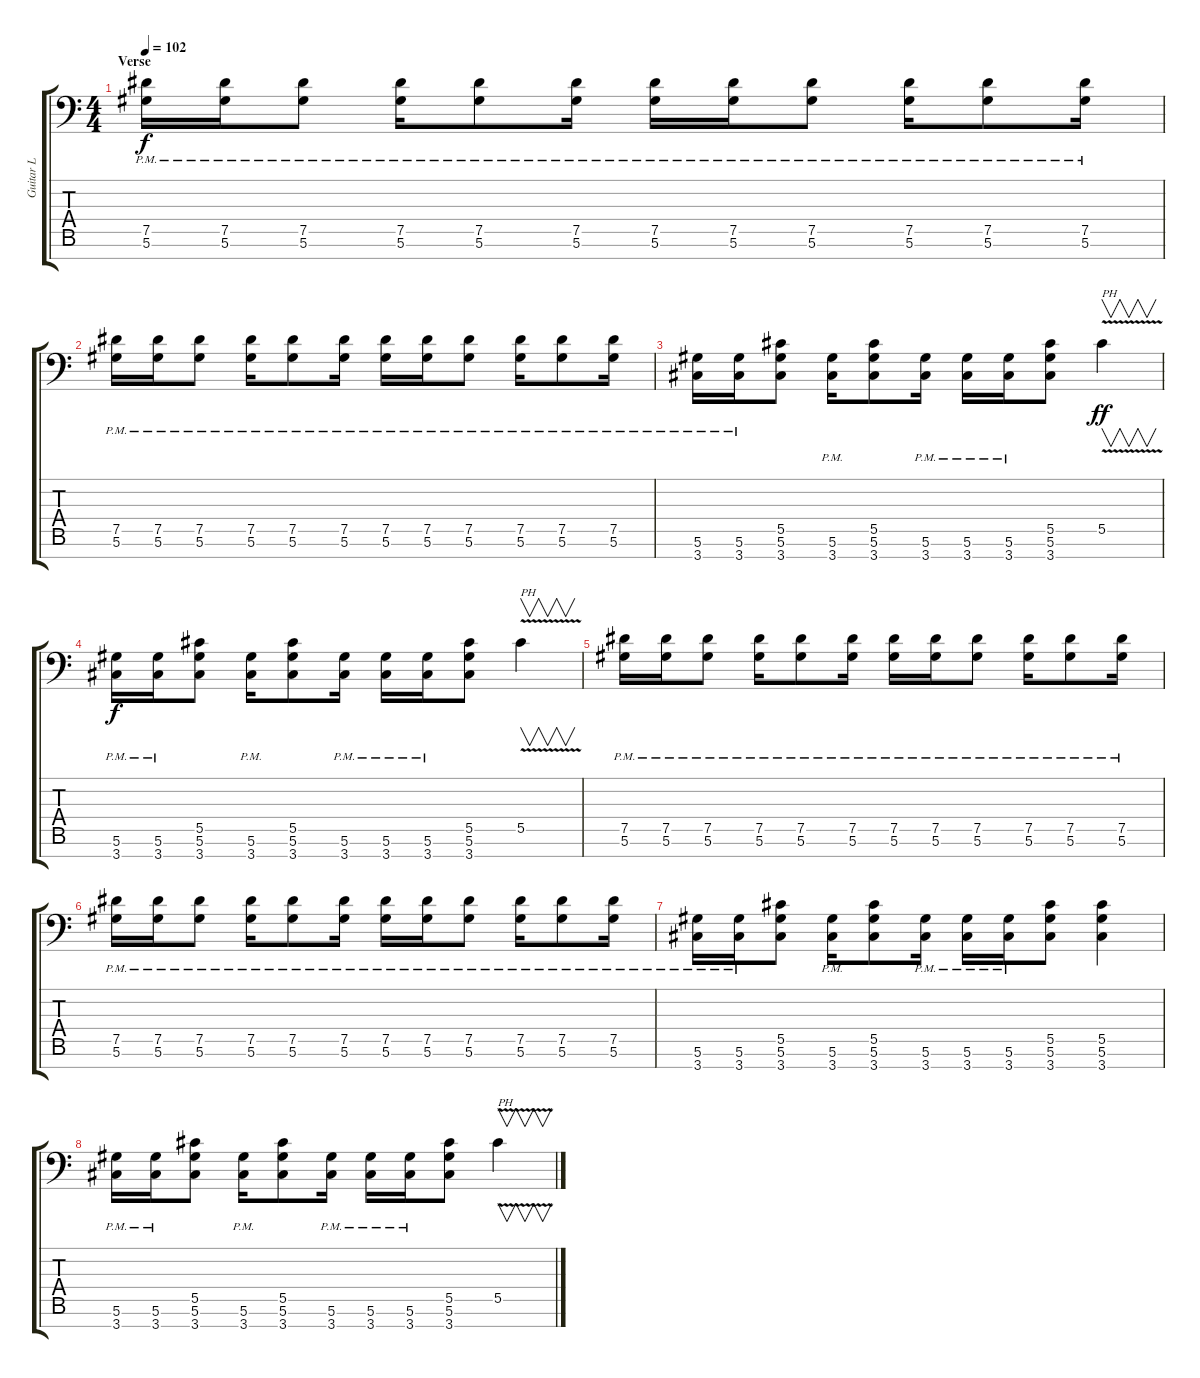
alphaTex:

\track ("Guitar L" "Guitar L") {instrument distortionguitar}
\staff {score tabs}
\tuning (Eb4 Bb3 Gb3 Db3 Ab2 Eb2 Bb1) {hide}
\ts (4 4)
\section ("" "Verse")
\tempo 102
\clef f4
\ks c
(7.5{pm} 5.6{pm}).16{dy f} (7.5{pm} 5.6{pm}).16 (7.5{pm} 5.6{pm}).8 (7.5{pm} 5.6{pm}).16 (7.5{pm} 5.6{pm}).8 (7.5{pm} 5.6{pm}).16 (7.5{pm} 5.6{pm}).16 (7.5{pm} 5.6{pm}).16 (7.5{pm} 5.6{pm}).8 (7.5{pm} 5.6{pm}).16 (7.5{pm} 5.6{pm}).8 (7.5{pm} 5.6{pm}).16 |
(7.5{pm} 5.6{pm}).16 (7.5{pm} 5.6{pm}).16 (7.5{pm} 5.6{pm}).8 (7.5{pm} 5.6{pm}).16 (7.5{pm} 5.6{pm}).8 (7.5{pm} 5.6{pm}).16 (7.5{pm} 5.6{pm}).16 (7.5{pm} 5.6{pm}).16 (7.5{pm} 5.6{pm}).8 (7.5{pm} 5.6{pm}).16 (7.5{pm} 5.6{pm}).8 (7.5{pm} 5.6{pm}).16 |
(5.6{pm} 3.7{pm}).16 (5.6{pm} 3.7{pm}).16 (5.5 5.6 3.7).8 (5.6{pm} 3.7{pm}).16 (5.5 5.6 3.7).8 (5.6{pm} 3.7{pm}).16 (5.6{pm} 3.7{pm}).16 (5.6{pm} 3.7{pm}).16 (5.5 5.6 3.7).8 5.5{v}.4{v txt "PH" dy ff instrument guitarharmonics} |
(5.6{pm} 3.7{pm}).16{dy f instrument distortionguitar} (5.6{pm} 3.7{pm}).16 (5.5 5.6 3.7).8 (5.6{pm} 3.7{pm}).16 (5.5 5.6 3.7).8 (5.6{pm} 3.7{pm}).16 (5.6{pm} 3.7{pm}).16 (5.6{pm} 3.7{pm}).16 (5.5 5.6 3.7).8 5.5{v}.4{v txt "PH" instrument guitarharmonics} |
(7.5{pm} 5.6{pm}).16{instrument distortionguitar} (7.5{pm} 5.6{pm}).16 (7.5{pm} 5.6{pm}).8 (7.5{pm} 5.6{pm}).16 (7.5{pm} 5.6{pm}).8 (7.5{pm} 5.6{pm}).16 (7.5{pm} 5.6{pm}).16 (7.5{pm} 5.6{pm}).16 (7.5{pm} 5.6{pm}).8 (7.5{pm} 5.6{pm}).16 (7.5{pm} 5.6{pm}).8 (7.5{pm} 5.6{pm}).16 |
(7.5{pm} 5.6{pm}).16 (7.5{pm} 5.6{pm}).16 (7.5{pm} 5.6{pm}).8 (7.5{pm} 5.6{pm}).16 (7.5{pm} 5.6{pm}).8 (7.5{pm} 5.6{pm}).16 (7.5{pm} 5.6{pm}).16 (7.5{pm} 5.6{pm}).16 (7.5{pm} 5.6{pm}).8 (7.5{pm} 5.6{pm}).16 (7.5{pm} 5.6{pm}).8 (7.5{pm} 5.6{pm}).16 |
(5.6{pm} 3.7{pm}).16 (5.6{pm} 3.7{pm}).16 (5.5 5.6 3.7).8 (5.6{pm} 3.7{pm}).16 (5.5 5.6 3.7).8 (5.6{pm} 3.7{pm}).16 (5.6{pm} 3.7{pm}).16 (5.6{pm} 3.7{pm}).16 (5.5 5.6 3.7).8 (5.5 5.6 3.7).4 |
(5.6{pm} 3.7{pm}).16 (5.6{pm} 3.7{pm}).16 (5.5 5.6 3.7).8 (5.6{pm} 3.7{pm}).16 (5.5 5.6 3.7).8 (5.6{pm} 3.7{pm}).16 (5.6{pm} 3.7{pm}).16 (5.6{pm} 3.7{pm}).16 (5.5 5.6 3.7).8 5.5{v}.4{v txt "PH" instrument guitarharmonics}
